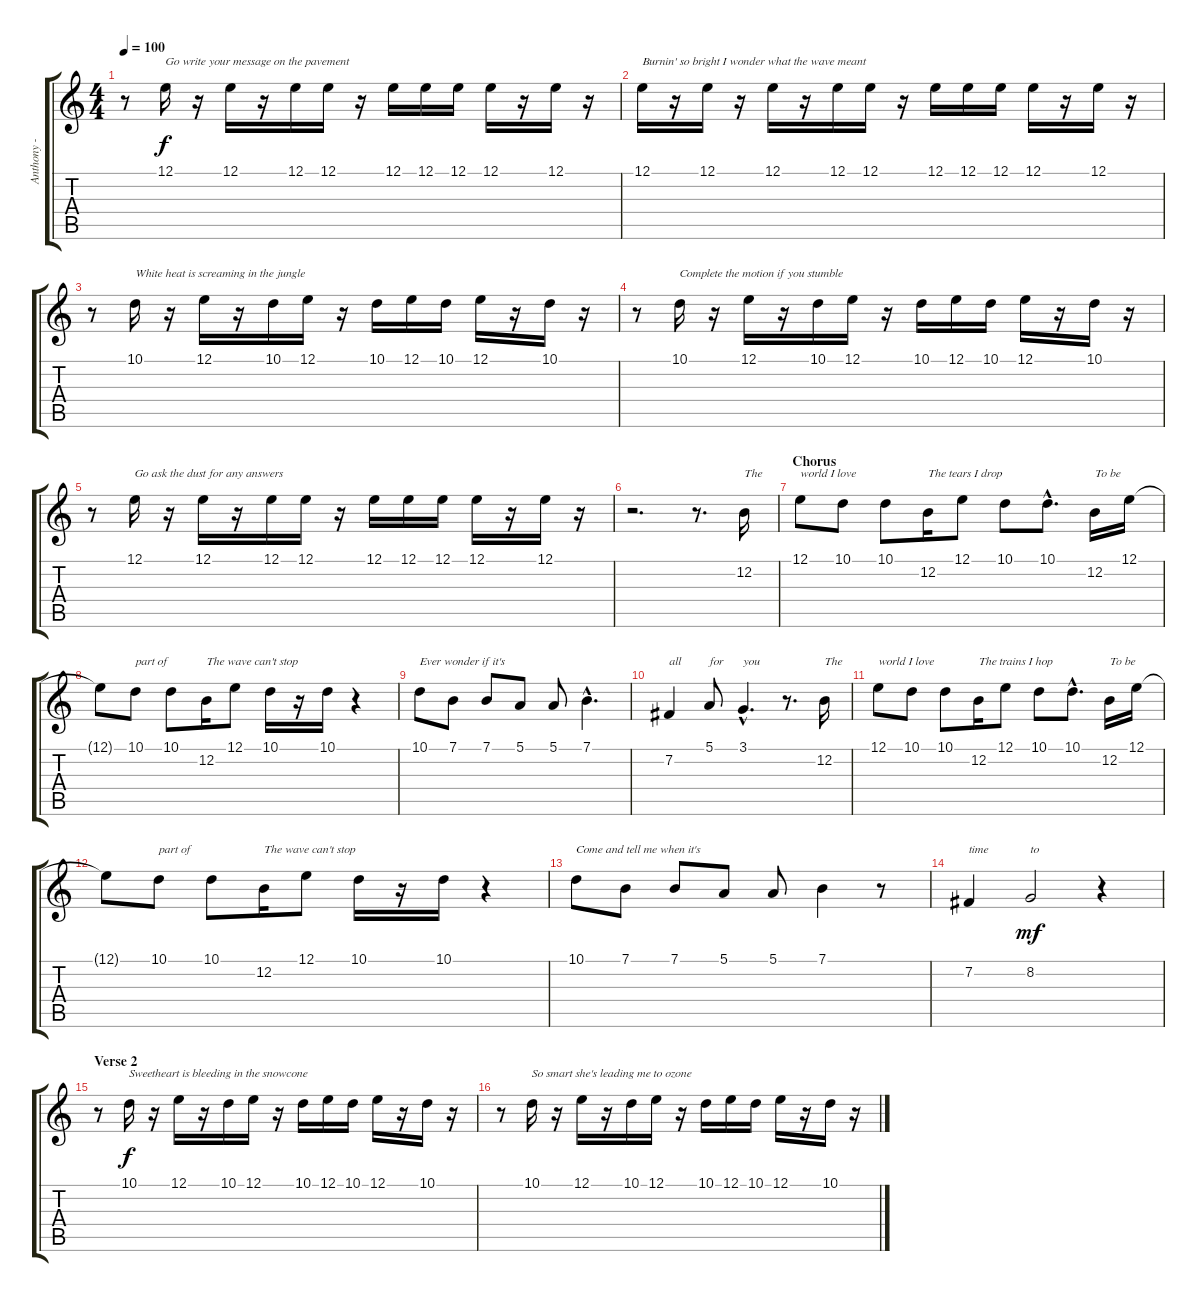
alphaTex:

\track ("Anthony - Vocals" "Anthony - ") {instrument trumpet}
\staff {score tabs}
\tuning (E4 B3 G3 D3 A2 E2) {hide}
\ts (4 4)
\tempo 100
\clef g2
\ks c
r.8{dy f} 12.1.16{txt "Go write your message on the pavement "} r.16 12.1.16 r.16 12.1.16 12.1.16 r.16 12.1.16 12.1.16 12.1.16 12.1.16 r.16 12.1.16 r.16 |
12.1.16{txt "Burnin' so bright I wonder what the wave meant "} r.16 12.1.16 r.16 12.1.16 r.16 12.1.16 12.1.16 r.16 12.1.16 12.1.16 12.1.16 12.1.16 r.16 12.1.16 r.16 |
r.8 10.1.16{txt "White heat is screaming in the jungle "} r.16 12.1.16 r.16 10.1.16 12.1.16 r.16 10.1.16 12.1.16 10.1.16 12.1.16 r.16 10.1.16 r.16 |
r.8 10.1.16{txt "Complete the motion if you stumble "} r.16 12.1.16 r.16 10.1.16 12.1.16 r.16 10.1.16 12.1.16 10.1.16 12.1.16 r.16 10.1.16 r.16 |
r.8 12.1.16{txt "Go ask the dust for any answers "} r.16 12.1.16 r.16 12.1.16 12.1.16 r.16 12.1.16 12.1.16 12.1.16 12.1.16 r.16 12.1.16 r.16 |
r.2{d} r.8{d} 12.2.16{txt "The"} |
\section ("" "Chorus")
12.1.8{txt "world I love"} 10.1.8 10.1.8 12.2.16{txt "The tears I drop"} 12.1.8 10.1.8 10.1{hac}.8{d} 12.2.16{txt "To be"} 12.1.16 |
12.1{t}.8 10.1.8{txt "part of"} 10.1.8 12.2.16{txt "The wave can't stop"} 12.1.8 10.1.16 r.16 10.1.16 r.4 |
10.1.8{txt "Ever wonder if it's"} 7.1.8 7.1.8 5.1.8 5.1.8 7.1{hac}.4{d} |
7.2.4{txt "all"} 5.1.8{txt "for"} 3.1{hac}.4{d txt "you"} r.8{d} 12.2.16{txt "The"} |
12.1.8{txt "world I love"} 10.1.8 10.1.8 12.2.16{txt "The trains I hop"} 12.1.8 10.1.8 10.1{hac}.8{d} 12.2.16{txt "To be"} 12.1.16 |
12.1{t}.8 10.1.8{txt "part of"} 10.1.8 12.2.16{txt "The wave can't stop"} 12.1.8 10.1.16 r.16 10.1.16 r.4 |
10.1.8{txt "Come and tell me when it's"} 7.1.8 7.1.8 5.1.8 5.1.8 7.1.4 r.8 |
7.2.4{txt "time"} 8.2.2{txt "to" dy mf} r.4 |
\section ("" "Verse 2")
r.8 10.1.16{txt "Sweetheart is bleeding in the snowcone " dy f} r.16 12.1.16 r.16 10.1.16 12.1.16 r.16 10.1.16 12.1.16 10.1.16 12.1.16 r.16 10.1.16 r.16 |
r.8 10.1.16{txt "So smart she's leading me to ozone "} r.16 12.1.16 r.16 10.1.16 12.1.16 r.16 10.1.16 12.1.16 10.1.16 12.1.16 r.16 10.1.16 r.16
